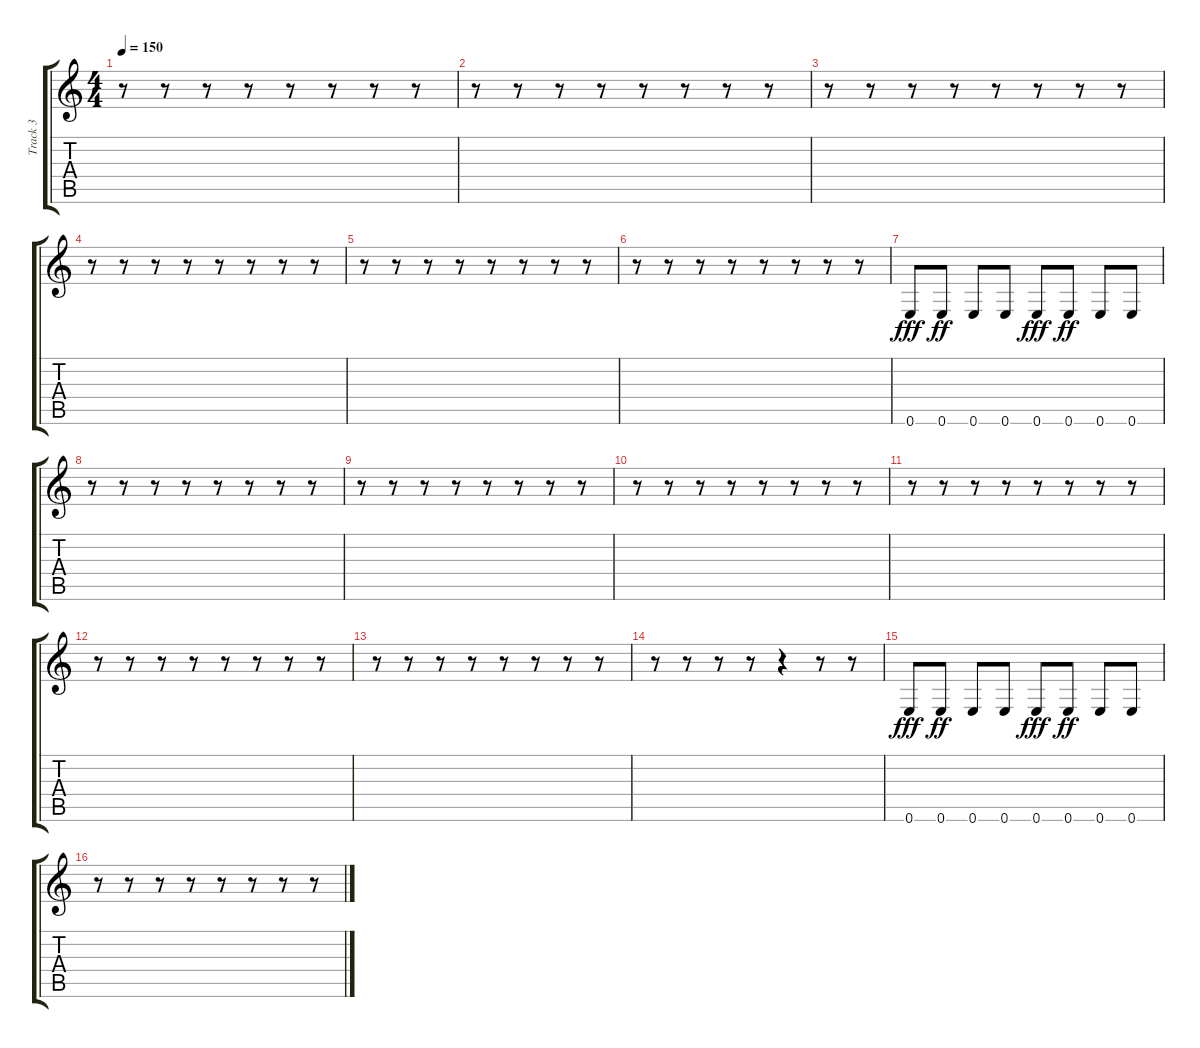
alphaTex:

\track ("Track 3" "Track 3") {instrument electricbasspick}
\staff {score tabs}
\tuning (E4 B3 G3 D3 A2 E2) {hide}
\ts (4 4)
\tempo 150
\clef g2
\ks c
r.8{dy ff} r.8 r.8 r.8 r.8 r.8 r.8 r.8 |
r.8 r.8 r.8 r.8 r.8 r.8 r.8 r.8 |
r.8 r.8 r.8 r.8 r.8 r.8 r.8 r.8 |
r.8 r.8 r.8 r.8 r.8 r.8 r.8 r.8 |
r.8 r.8 r.8 r.8 r.8 r.8 r.8 r.8 |
r.8 r.8 r.8 r.8 r.8 r.8 r.8 r.8 |
0.6.8{dy fff} 0.6.8{dy ff} 0.6.8 0.6.8 0.6.8{dy fff} 0.6.8{dy ff} 0.6.8 0.6.8 |
r.8 r.8 r.8 r.8 r.8 r.8 r.8 r.8 |
r.8 r.8 r.8 r.8 r.8 r.8 r.8 r.8 |
r.8 r.8 r.8 r.8 r.8 r.8 r.8 r.8 |
r.8 r.8 r.8 r.8 r.8 r.8 r.8 r.8 |
r.8 r.8 r.8 r.8 r.8 r.8 r.8 r.8 |
r.8 r.8 r.8 r.8 r.8 r.8 r.8 r.8 |
r.8 r.8 r.8 r.8 r.4 r.8 r.8 |
0.6.8{dy fff} 0.6.8{dy ff} 0.6.8 0.6.8 0.6.8{dy fff} 0.6.8{dy ff} 0.6.8 0.6.8 |
r.8 r.8 r.8 r.8 r.8 r.8 r.8 r.8
